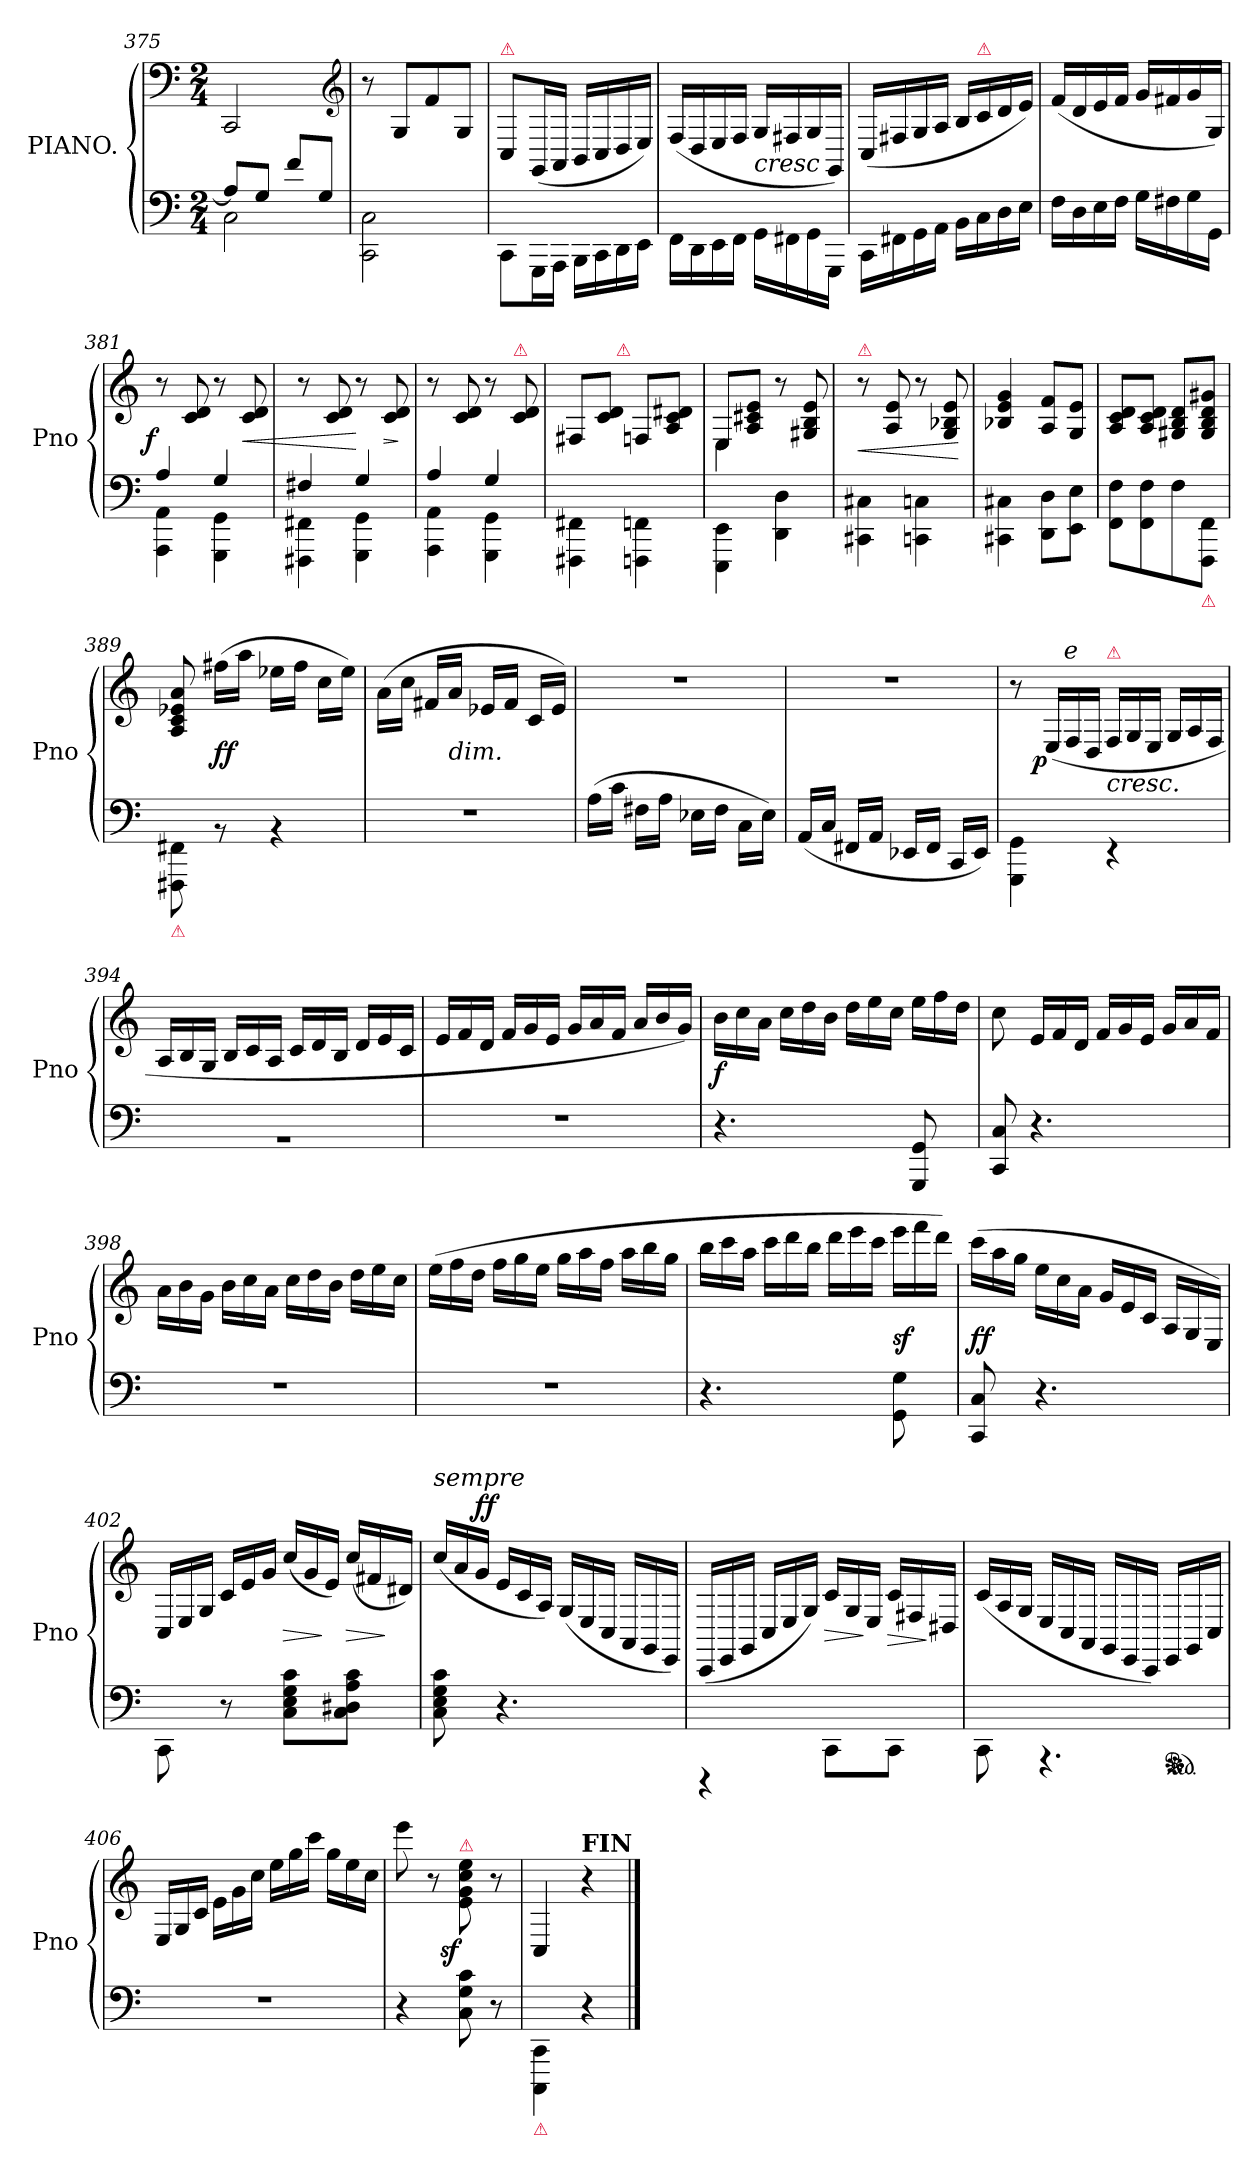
**kern	**kern	**dynam
*part1	*part1	*part1
*staff2	*staff1	*staff1/2
*I"PIANO.	*	*
*I'Pno	*	*
*clefF4	*clefF4	*
*k[]	*k[]	*
*M2/4	*M2/4	*
=375	=375	=375
*^	*	*
8A-L]	2C	2CC	.
8GJ	.	.	.
8fL	.	.	.
8GJ	.	.	.
*v	*v	*	*
*	*clefG2	*
=376	=376	=376
2CC\ 2C\	8r	.
.	8G/L	.
.	8f	.
.	8G/J	.
=377	=377	=377
!	!LO:TX:a:i:color=crimson:t=⚠	!
8CC\L	8C/L	.
16GGG\L	(>16GG/L	.
16AAA\JJ	16AA/JJ	.
16BBB\LL	16BB/LL	.
16CC\	16C/	.
16DD\	16D/	.
16EE\JJ	16E/JJ)	.
=378	=378	=378
16FF\LL	(>16F/LL	.
16DD\	16D/	.
16EE\	16E/	.
16FF\JJ	16F/JJ	.
!	!LO:TX:b:i:t=cresc	!
16GG\LL	16G/LL	.
16FF#X	16F#X	.
16GG\	16G/	.
16GGG\JJ	16GG/JJ)	.
=379	=379	=379
16CC\LL	(>16C/LL	.
16FF#X	16F#X	.
16GG\	16G/	.
16AA\JJ	16A/JJ	.
16BB\LL	16B/LL	.
!	!LO:TX:a:i:color=crimson:t=⚠	!
16C\	16c/	.
16D\	16d/	.
16E\JJ	16e/JJ)	.
=380	=380	=380
16FLL	(>16fLL	.
16D	16d	.
16E	16e	.
16FJJ	16fJJ	.
16GLL	16gLL	.
16F#X	16f#X	.
16G	16g	.
16GG\JJ	16G/JJ)	.
=381	=381	=381
*^	*	*
!	!	!	!LO:DY:rj
4A	4AAA 4AA	8r	f
.	.	8c 8d	.
4G	4GGG 4GG	8r	.
.	.	8c 8d	<
=382	=382	=382	=382
4F#X	4FFF#X 4FF#X	8r	.
.	.	8c 8d	.
4G	4GGG 4GG	8r	[
.	.	8c 8d	>
*v	*v	*	*
.	.	]
=383	=383	=383
*^	*	*
4A	4AAA 4AA	8r	.
.	.	8c 8d	.
4G	4GGG 4GG	8r	.
!	!	!LO:TX:a:i:color=crimson:t=⚠	!
.	.	8c 8d	.
*v	*v	*	*
=384	=384	=384
*	*^	*
4FFF#X\ 4FF#X\	8F#XL	8.ryy	.
.	8c 8dJ	.	.
!	!	!LO:TX:a:i:color=crimson:t=⚠	!
.	.	4ryy	.
4FFFn\ 4FFn\	8Fn/L	.	.
.	8A/ 8c/ 8d#X/J	.	.
.	.	16ryy	.
=385	=385	=385	=385
4EEE\ 4EE\	8E/L	4E\	.
.	8A/ 8c#X/ 8e/J	.	.
4DD\ 4D\	8r	4ryy	.
.	8G#X/ 8B/ 8e/	.	.
*	*v	*v	*
=386	=386	=386
!	!LO:TX:a:i:color=crimson:t=⚠	!
4CC#X\ 4C#X\	8r	<
.	8A/ 8e/	.
4CCn\ 4Cn\	8r	.
.	8G/ 8B-X/ 8e/	.
.	.	[
=387	=387	=387
4CC#X\ 4C#X\	4B-X 4e 4g	.
8DD\ 8D\L	8A/ 8f/L	.
8EE\ 8E\J	8G/ 8e/J	.
=388	=388	=388
8FF\ 8F\L	8A/ 8c/ 8d/L	.
8FF\ 8F\	8A/ 8c/ 8d/J	.
8F\	8G#X/ 8B/ 8d/L	.
!LO:TX:b:color=crimson:t=⚠	!	!
8FFF\ 8FF\J	8G#/ 8B/ 8d/ 8g#X/J	.
=389	=389	=389
!LO:TX:b:color=crimson:t=⚠	!	!
8FFF#X\ 8FF#X\	8A/ 8c/ 8e-X/ 8a/	.
8rBB	(>16ff#XLL	ff
.	16aaJJ	.
4rBB	16ee-XLL	.
.	16ff#JJ	.
.	16ccLL	.
.	16ee-JJ)	.
=390	=390	=390
2rF	(>16aLL	.
.	16ccJJ	.
.	16f#XLL	.
!	!LO:TX:c:i:t=dim.	!
.	16aJJ	.
.	16e-XLL	.
.	16f#JJ	.
.	16cLL	.
.	16e-JJ)	.
=391	=391	=391
(>16ALL	2rdd	.
16cJJ	.	.
16F#XLL	.	.
16AJJ	.	.
16E-XLL	.	.
16F#JJ	.	.
16CLL	.	.
16E-JJ)	.	.
=392	=392	=392
(>16AALL	2rdd	.
16CJJ	.	.
16FF#XLL	.	.
16AAJJ	.	.
16EE-XLL	.	.
16FF#JJ	.	.
16CCLL	.	.
16EE-JJ)	.	.
=393	=393	=393
4GGG\ 4GG\	8r	.
*	*Xtuplet	*
!	!	!LO:DY:rj
.	(<24E/LL	p
!	!LO:TX:a:i:t=e	!
.	24F/	.
.	24D/JJ	.
!	!LO:TX:a:i:color=crimson:t=⚠	!
4rEE	24F/LL	<
.	24G/	.
.	24E/JJ	.
.	24G/LL	.
.	24A/	.
.	24F/JJ	.
=394	=394	=394
2rBB	24A/LL	.
.	24B/	.
.	24G/JJ	.
.	24B/LL	.
.	24c/	.
.	24A/JJ	.
.	24cLL	.
.	24d	.
.	24BJJ	.
.	24dLL	.
.	24e	.
.	24cJJ	.
=395	=395	=395
2rF	24eLL	.
.	24f	.
.	24dJJ	.
.	24fLL	.
.	24g	.
.	24eJJ	.
.	24gLL	.
.	24a	.
.	24fJJ	.
.	24aLL	.
.	24b	.
.	24gJJ)	.
=396	=396	=396
4.r	24bLL	f
.	24cc	.
.	24aJJ	.
.	24ccLL	.
.	24dd	.
.	24bJJ	.
.	24ddLL	.
.	24ee	.
.	24ccJJ	.
8GGG 8GG	24eeLL	.
.	24ff	.
.	24ddJJ	[
=397	=397	=397
8CC 8C	8cc	.
4.r	24eLL	.
.	24f	.
.	24dJJ	.
.	24fLL	.
.	24g	.
.	24eJJ	.
.	24gLL	.
.	24a	.
.	24fJJ	.
=398	=398	=398
2rF	24a\LL	.
.	24b	.
.	24gJJ	.
.	24bLL	.
.	24cc	.
.	24aJJ	.
.	24ccLL	.
.	24dd	.
.	24bJJ	.
.	24ddLL	.
.	24ee	.
.	24ccJJ	.
=399	=399	=399
2rF	(>24eeLL	.
.	24ff	.
.	24ddJJ	.
.	24ffLL	.
.	24gg	.
.	24eeJJ	.
.	24ggLL	.
.	24aa	.
.	24ffJJ	.
.	24aaLL	.
.	24bb	.
.	24ggJJ	.
=400	=400	=400
4.r	24bbLL	.
.	24ccc	.
.	24aaJJ	.
.	24cccLL	.
.	24ddd	.
.	24bbJJ	.
.	24dddLL	.
.	24eee	.
.	24cccJJ	.
8GG\ 8G\	24eeeLL	sf
.	24fff	.
.	24dddJJ)	.
=401	=401	=401
8CC 8C	(>24cccLL	ff
.	24aa	.
.	24ggJJ	.
4.r	24eeLL	.
.	24cc	.
.	24aJJ	.
.	24gLL	.
.	24e	.
.	24cJJ	.
.	24A/LL	.
.	24G/	.
.	24E/JJ)	.
=402	=402	=402
8CC\	24C/LL	.
.	24E/	.
.	24G/JJ	.
8r	24cLL	.
.	24e	.
.	24gJJ	.
8C 8E 8G 8cL	(<24ccLL	>
.	24g	.
.	24eJJ)	]
8C 8D#X 8A 8cJ	(<24ccLL	>
.	24f#X	.
.	24d#XJJ)	]
=403	=403	=403
!	!LO:TX:a:i:t=sempre	!
8C 8E 8G 8c	(<24ccLL	.
.	24a	.
.	24gJJ	.
!	!	!LO:DY:a:rj
4.r	24eLL	ff
.	24c	.
.	24AJJ)	.
.	(<24G/LL	.
.	24E/	.
.	24C/JJ	.
.	24AA/LL	.
.	24GG/	.
.	24EE/JJ)	.
=404	=404	=404
4rDDD	(>24CC/LL	.
.	24EE/	.
.	24GG/JJ	.
.	24C/LL	.
.	24E/	.
.	24G/JJ)	.
8CC\L	24cLL	>
.	24G/	.
.	24E/JJ	]
8CC\J	24c/LL	>
.	24F#X	.
.	24D#XJJ	]
=405	=405	=405
8CC\	(>24c/LL	.
.	24A/	.
.	24G/JJ	.
4.rAAA	24E/LL	.
.	24C/	.
.	24AA/JJ	.
.	24GG/LL	.
.	24EE/	.
.	24CC/JJ)	.
*ped	*	*
*Xped	*	*
.	24EE/LL	.
.	24GG/	.
.	24C/JJ	.
=406	=406	=406
2rF	24E/LL	.
.	24G/	.
.	24c/JJ	.
.	24e\LL	.
.	24g	.
.	24ccJJ	.
.	24eeLL	.
.	24gg	.
.	24cccJJ	.
.	24ggLL	.
.	24ee	.
.	24ccJJ	.
=407	=407	=407
4r	8eee	.
.	8r	.
!	!LO:TX:a:color=crimson:t=⚠	!
!	!	!LO:DY:rj
8C 8G 8c	8e\ 8g\ 8cc\ 8ee\	sf
8r	8r	.
=408	=408	=408
!LO:TX:b:color=crimson:t=⚠	!	!
4CCC\ 4CC\	4C/	.
!	!LO:TX:a:B:t=FIN	!
4r	4r	.
==	==	==
*-	*-	*-
